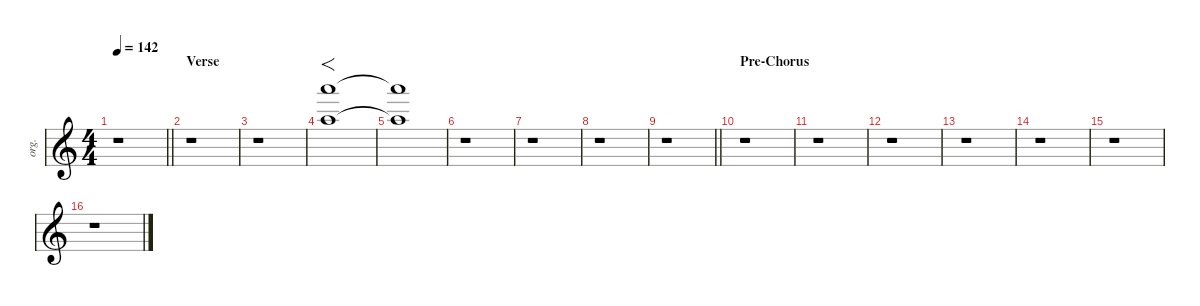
\defaultSystemsLayout 4
\hideDynamics
\bracketExtendMode nobrackets
\otherSystemsTrackNameOrientation horizontal
\track ("Organ" "org.") {defaultSystemsLayout 8 instrument rockorgan}
\staff {score}
\tuning (E4 B3 G3 D3 A2 E2)
\ts (4 4)
\tempo 142
\clef g2
\barLineRight lightlight
\ks c
r.1{dy f beam Down} |
\section ("" "Verse")
r.1{beam Down} |
r.1{beam Down} |
(29.1 22.2).1{f beam Down} |
(29.1{t} 22.2{t}).1{beam Down} |
r.1{beam Down} |
r.1{beam Down} |
r.1{beam Down} |
\barLineRight lightlight
r.1{beam Down} |
\section ("" "Pre-Chorus")
r.1{beam Down} |
r.1{beam Down} |
r.1{beam Down} |
r.1{beam Down} |
r.1{beam Down} |
r.1{beam Down} |
r.1{beam Down}
